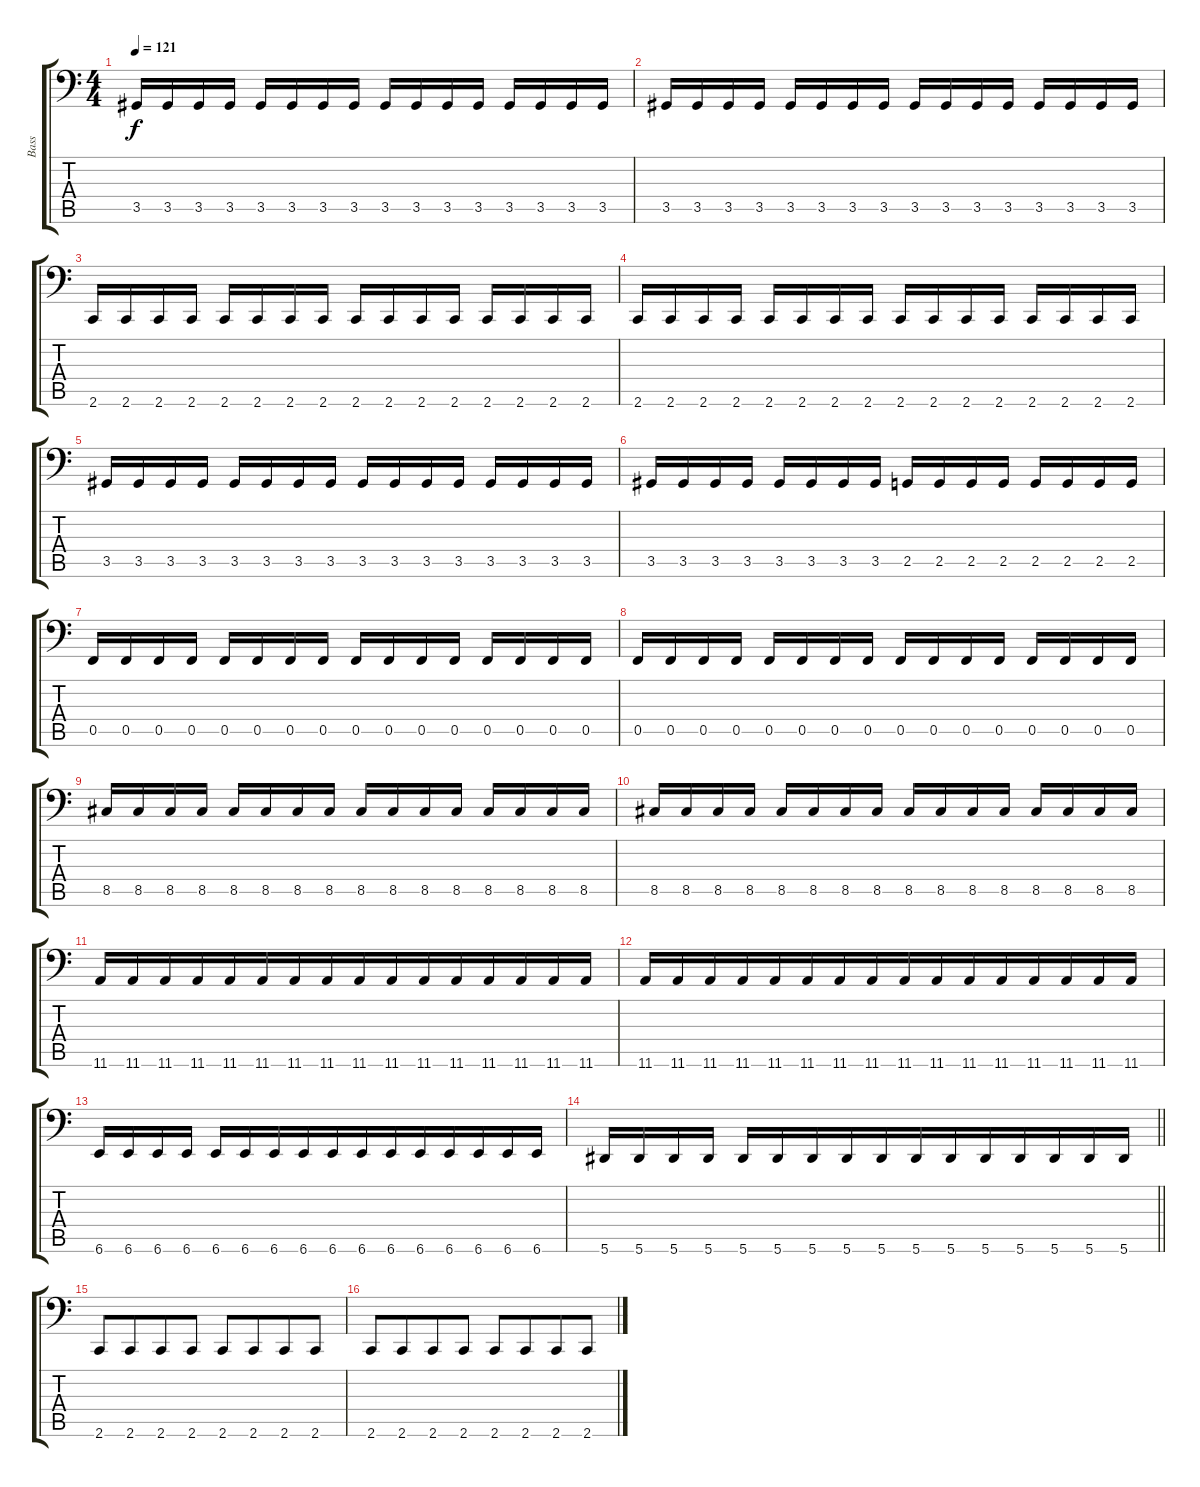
\track ("Bass" "Bass") {instrument electricbassfinger}
\staff {score tabs}
\tuning (C3 G2 Eb2 Bb1 F1 Bb0) {hide}
\ts (4 4)
\tempo 121
\clef f4
\ks c
3.5.16{dy f beam merge} 3.5.16 3.5.16{beam merge} 3.5.16 3.5.16{beam merge} 3.5.16 3.5.16{beam merge} 3.5.16 3.5.16{beam merge} 3.5.16 3.5.16{beam merge} 3.5.16 3.5.16{beam merge} 3.5.16 3.5.16{beam merge} 3.5.16 |
3.5.16{beam merge} 3.5.16 3.5.16{beam merge} 3.5.16 3.5.16{beam merge} 3.5.16 3.5.16{beam merge} 3.5.16 3.5.16{beam merge} 3.5.16 3.5.16{beam merge} 3.5.16 3.5.16{beam merge} 3.5.16 3.5.16{beam merge} 3.5.16 |
2.6.16{beam merge} 2.6.16 2.6.16{beam merge} 2.6.16 2.6.16{beam merge} 2.6.16 2.6.16{beam merge} 2.6.16 2.6.16{beam merge} 2.6.16 2.6.16{beam merge} 2.6.16 2.6.16{beam merge} 2.6.16 2.6.16{beam merge} 2.6.16 |
2.6.16{beam merge} 2.6.16 2.6.16{beam merge} 2.6.16 2.6.16{beam merge} 2.6.16 2.6.16{beam merge} 2.6.16 2.6.16{beam merge} 2.6.16 2.6.16{beam merge} 2.6.16 2.6.16{beam merge} 2.6.16 2.6.16{beam merge} 2.6.16 |
3.5.16{beam merge} 3.5.16 3.5.16{beam merge} 3.5.16 3.5.16{beam merge} 3.5.16 3.5.16{beam merge} 3.5.16 3.5.16{beam merge} 3.5.16 3.5.16{beam merge} 3.5.16 3.5.16{beam merge} 3.5.16 3.5.16{beam merge} 3.5.16 |
3.5.16{beam merge} 3.5.16 3.5.16{beam merge} 3.5.16 3.5.16{beam merge} 3.5.16 3.5.16{beam merge} 3.5.16 2.5.16{beam merge} 2.5.16 2.5.16{beam merge} 2.5.16 2.5.16{beam merge} 2.5.16 2.5.16{beam merge} 2.5.16 |
0.5.16 0.5.16 0.5.16 0.5.16 0.5.16 0.5.16 0.5.16 0.5.16 0.5.16 0.5.16 0.5.16 0.5.16 0.5.16 0.5.16 0.5.16 0.5.16 |
0.5.16 0.5.16 0.5.16 0.5.16 0.5.16 0.5.16 0.5.16 0.5.16 0.5.16 0.5.16 0.5.16 0.5.16 0.5.16 0.5.16 0.5.16 0.5.16 |
8.5.16 8.5.16{beam merge} 8.5.16 8.5.16 8.5.16{beam merge} 8.5.16 8.5.16{beam merge} 8.5.16 8.5.16{beam merge} 8.5.16 8.5.16 8.5.16 8.5.16 8.5.16{beam merge} 8.5.16{beam merge} 8.5.16 |
8.5.16 8.5.16{beam merge} 8.5.16 8.5.16 8.5.16{beam merge} 8.5.16 8.5.16{beam merge} 8.5.16 8.5.16{beam merge} 8.5.16 8.5.16 8.5.16 8.5.16 8.5.16{beam merge} 8.5.16{beam merge} 8.5.16 |
11.6.16 11.6.16 11.6.16{beam merge} 11.6.16{beam merge} 11.6.16 11.6.16 11.6.16{beam merge} 11.6.16{beam merge} 11.6.16 11.6.16 11.6.16{beam merge} 11.6.16{beam merge} 11.6.16 11.6.16 11.6.16{beam merge} 11.6.16 |
11.6.16 11.6.16 11.6.16{beam merge} 11.6.16{beam merge} 11.6.16 11.6.16 11.6.16{beam merge} 11.6.16{beam merge} 11.6.16 11.6.16 11.6.16{beam merge} 11.6.16{beam merge} 11.6.16 11.6.16 11.6.16{beam merge} 11.6.16 |
6.6.16 6.6.16 6.6.16{beam merge} 6.6.16 6.6.16{beam merge} 6.6.16{beam merge} 6.6.16 6.6.16{beam merge} 6.6.16{beam merge} 6.6.16{beam merge} 6.6.16{beam merge} 6.6.16{beam merge} 6.6.16 6.6.16{beam merge} 6.6.16{beam merge} 6.6.16 |
\barLineRight lightlight
5.6.16 5.6.16 5.6.16{beam merge} 5.6.16 5.6.16{beam merge} 5.6.16{beam merge} 5.6.16 5.6.16{beam merge} 5.6.16{beam merge} 5.6.16{beam merge} 5.6.16{beam merge} 5.6.16{beam merge} 5.6.16 5.6.16{beam merge} 5.6.16{beam merge} 5.6.16 |
\section ("" "")
2.6.8 2.6.8{beam merge} 2.6.8 2.6.8 2.6.8{beam merge} 2.6.8{beam merge} 2.6.8 2.6.8 |
2.6.8 2.6.8{beam merge} 2.6.8 2.6.8 2.6.8{beam merge} 2.6.8{beam merge} 2.6.8 2.6.8
